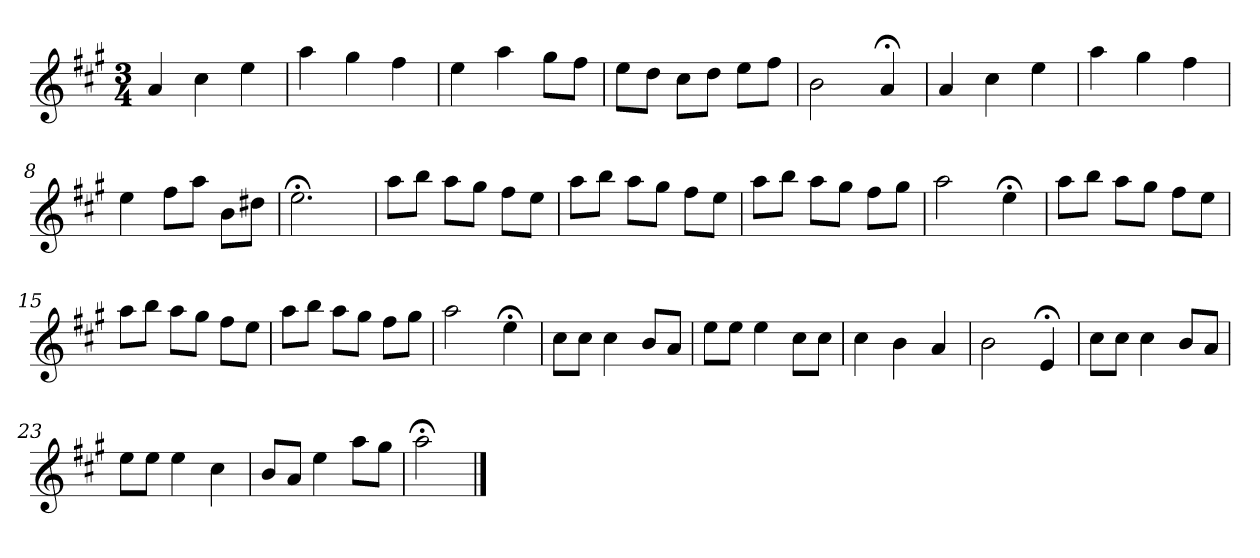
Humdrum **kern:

**kern
*part1
*staff1
*k[f#c#g#]
*A:
*M3/4
*MM120
=1
4a
4cc#
4ee
=2
4aa
4gg#
4ff#
=3
4ee
4aa
8gg#L
8ff#J
=4
8eeL
8ddJ
8cc#L
8ddJ
8eeL
8ff#J
=5
2b
4a;<
=6
4a
4cc#
4ee
=7
4aa
4gg#
4ff#
=8
4ee
8ff#L
8aaJ
8bL
8dd#XJ
=9
2.ee;<
=10
8aaL
8bbJ
8aaL
8gg#J
8ff#L
8eeJ
=11
8aaL
8bbJ
8aaL
8gg#J
8ff#L
8eeJ
=12
8aaL
8bbJ
8aaL
8gg#J
8ff#L
8gg#J
=13
2aa
4ee;<
=14
8aaL
8bbJ
8aaL
8gg#J
8ff#L
8eeJ
=15
8aaL
8bbJ
8aaL
8gg#J
8ff#L
8eeJ
=16
8aaL
8bbJ
8aaL
8gg#J
8ff#L
8gg#J
=17
2aa
4ee;<
=18
8cc#L
8cc#J
4cc#
8bL
8aJ
=19
8eeL
8eeJ
4ee
8cc#L
8cc#J
=20
4cc#
4b
4a
=21
2b
4e;<
=22
8cc#L
8cc#J
4cc#
8bL
8aJ
=23
8eeL
8eeJ
4ee
4cc#
=24
8bL
8aJ
4ee
8aaL
8gg#J
=25
2aa;<
==
*-
